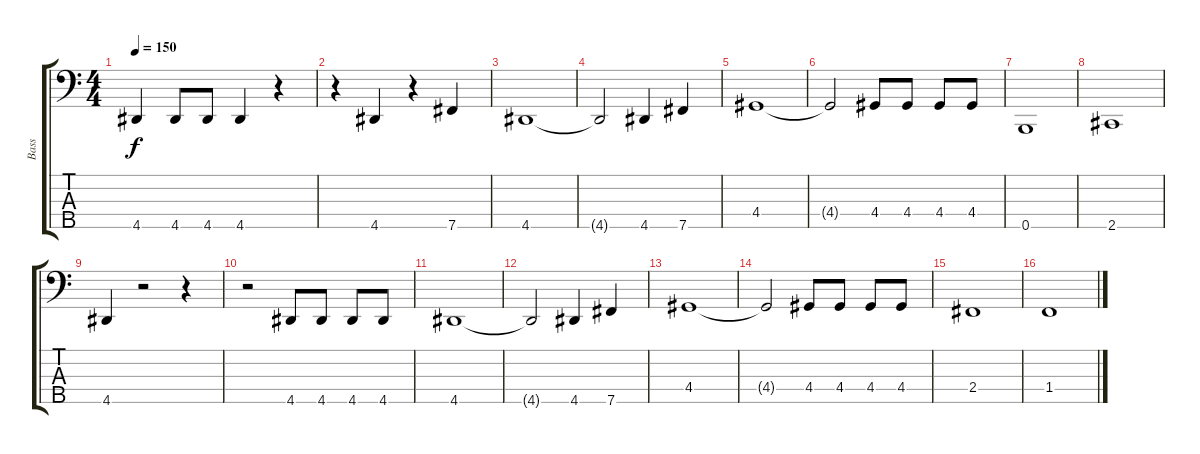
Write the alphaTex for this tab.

\track ("Bass" "Bass") {instrument electricbassfinger}
\staff {score tabs}
\tuning (G2 D2 A1 E1 B0) {hide}
\ts (4 4)
\tempo 150
\clef f4
\ks c
4.5.4{dy f} 4.5.8 4.5.8 4.5.4 r.4 |
r.4 4.5.4 r.4 7.5.4 |
4.5.1 |
4.5{t}.2 4.5.4 7.5.4 |
4.4.1 |
4.4{t}.2 4.4.8 4.4.8 4.4.8 4.4.8 |
0.5.1 |
2.5.1 |
4.5.4 r.2 r.4 |
r.2 4.5.8 4.5.8 4.5.8 4.5.8 |
4.5.1 |
4.5{t}.2 4.5.4 7.5.4 |
4.4.1 |
4.4{t}.2 4.4.8 4.4.8 4.4.8 4.4.8 |
2.4.1 |
1.4.1
